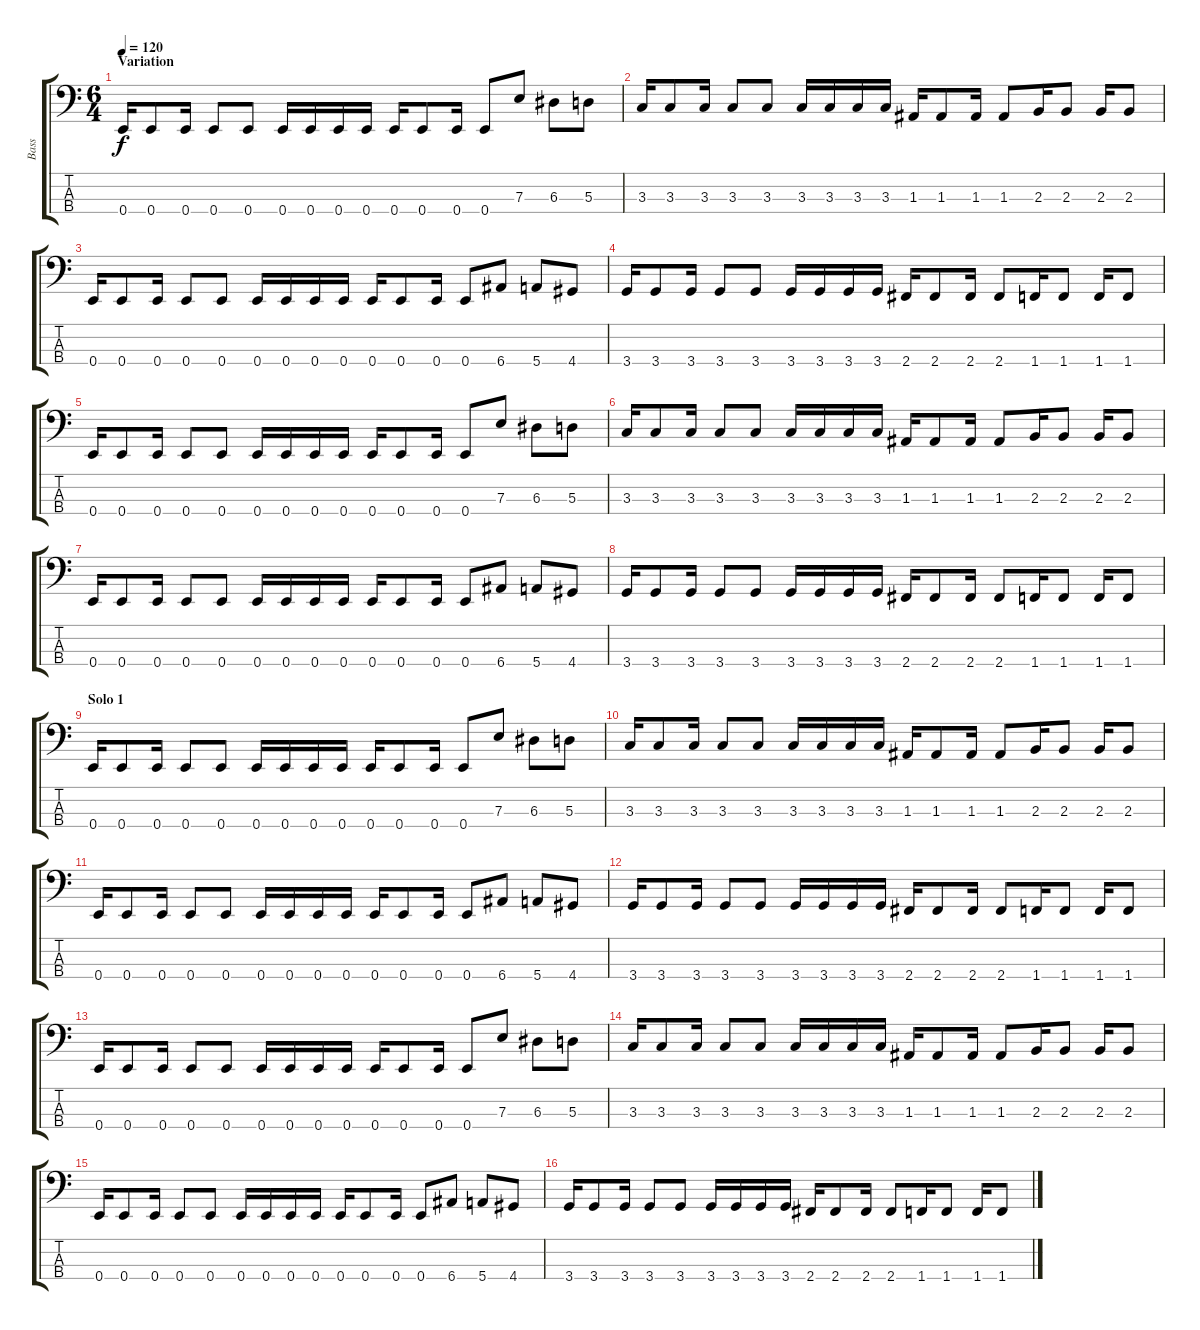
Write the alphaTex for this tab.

\track ("Bass" "Bass") {instrument electricbassfinger}
\staff {score tabs}
\tuning (G2 D2 A1 E1) {hide}
\ts (6 4)
\section ("" "Variation")
\tempo 120
\clef f4
\ks c
0.4.16{dy f} 0.4.8 0.4.16 0.4.8 0.4.8 0.4.16 0.4.16 0.4.16 0.4.16 0.4.16 0.4.8 0.4.16 0.4.8 7.3.8 6.3.8 5.3.8 |
3.3.16 3.3.8 3.3.16 3.3.8 3.3.8 3.3.16 3.3.16 3.3.16 3.3.16 1.3.16 1.3.8 1.3.16 1.3.8 2.3.16 2.3.8 2.3.16 2.3.8 |
0.4.16 0.4.8 0.4.16 0.4.8 0.4.8 0.4.16 0.4.16 0.4.16 0.4.16 0.4.16 0.4.8 0.4.16 0.4.8 6.4.8 5.4.8 4.4.8 |
3.4.16 3.4.8 3.4.16 3.4.8 3.4.8 3.4.16 3.4.16 3.4.16 3.4.16 2.4.16 2.4.8 2.4.16 2.4.8 1.4.16 1.4.8 1.4.16 1.4.8 |
0.4.16 0.4.8 0.4.16 0.4.8 0.4.8 0.4.16 0.4.16 0.4.16 0.4.16 0.4.16 0.4.8 0.4.16 0.4.8 7.3.8 6.3.8 5.3.8 |
3.3.16 3.3.8 3.3.16 3.3.8 3.3.8 3.3.16 3.3.16 3.3.16 3.3.16 1.3.16 1.3.8 1.3.16 1.3.8 2.3.16 2.3.8 2.3.16 2.3.8 |
0.4.16 0.4.8 0.4.16 0.4.8 0.4.8 0.4.16 0.4.16 0.4.16 0.4.16 0.4.16 0.4.8 0.4.16 0.4.8 6.4.8 5.4.8 4.4.8 |
3.4.16 3.4.8 3.4.16 3.4.8 3.4.8 3.4.16 3.4.16 3.4.16 3.4.16 2.4.16 2.4.8 2.4.16 2.4.8 1.4.16 1.4.8 1.4.16 1.4.8 |
\section ("" "Solo 1")
0.4.16 0.4.8 0.4.16 0.4.8 0.4.8 0.4.16 0.4.16 0.4.16 0.4.16 0.4.16 0.4.8 0.4.16 0.4.8 7.3.8 6.3.8 5.3.8 |
3.3.16 3.3.8 3.3.16 3.3.8 3.3.8 3.3.16 3.3.16 3.3.16 3.3.16 1.3.16 1.3.8 1.3.16 1.3.8 2.3.16 2.3.8 2.3.16 2.3.8 |
0.4.16 0.4.8 0.4.16 0.4.8 0.4.8 0.4.16 0.4.16 0.4.16 0.4.16 0.4.16 0.4.8 0.4.16 0.4.8 6.4.8 5.4.8 4.4.8 |
3.4.16 3.4.8 3.4.16 3.4.8 3.4.8 3.4.16 3.4.16 3.4.16 3.4.16 2.4.16 2.4.8 2.4.16 2.4.8 1.4.16 1.4.8 1.4.16 1.4.8 |
0.4.16 0.4.8 0.4.16 0.4.8 0.4.8 0.4.16 0.4.16 0.4.16 0.4.16 0.4.16 0.4.8 0.4.16 0.4.8 7.3.8 6.3.8 5.3.8 |
3.3.16 3.3.8 3.3.16 3.3.8 3.3.8 3.3.16 3.3.16 3.3.16 3.3.16 1.3.16 1.3.8 1.3.16 1.3.8 2.3.16 2.3.8 2.3.16 2.3.8 |
0.4.16 0.4.8 0.4.16 0.4.8 0.4.8 0.4.16 0.4.16 0.4.16 0.4.16 0.4.16 0.4.8 0.4.16 0.4.8 6.4.8 5.4.8 4.4.8 |
3.4.16 3.4.8 3.4.16 3.4.8 3.4.8 3.4.16 3.4.16 3.4.16 3.4.16 2.4.16 2.4.8 2.4.16 2.4.8 1.4.16 1.4.8 1.4.16 1.4.8
